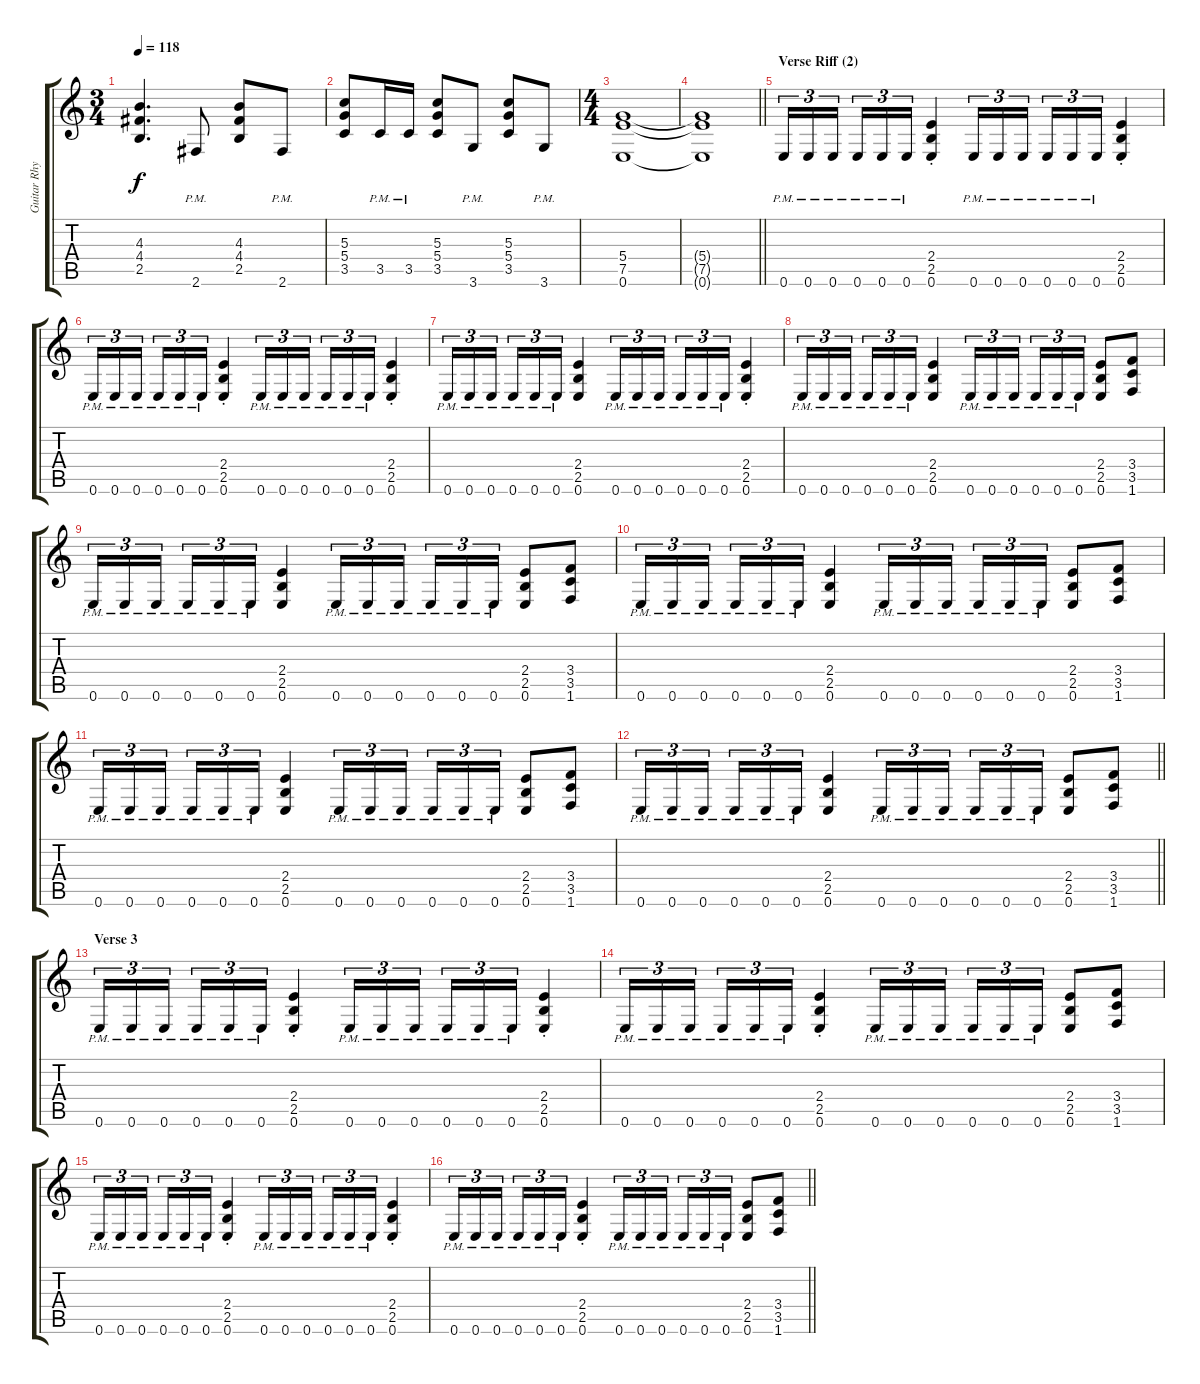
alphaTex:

\track ("Guitar Rhythm" "Guitar Rhy") {instrument electricguitarclean}
\staff {score tabs}
\tuning (E4 B3 G3 D3 A2 E2) {hide}
\ts (3 4)
\tempo 118
\clef g2
\ks c
(4.3 4.4 2.5).4{d dy f} 2.6{pm}.8 (4.3 4.4 2.5).8 2.6{pm}.8 |
(5.3 5.4 3.5).8 3.5{pm}.16 3.5{pm}.16 (5.3 5.4 3.5).8 3.6{pm}.8 (5.3 5.4 3.5).8 3.6{pm}.8 |
\ts (4 4)
(5.4 7.5 0.6).1 |
\barLineRight lightlight
(5.4{t} 7.5{t} 0.6{t}).1 |
\section ("" "Verse Riff (2)")
0.6{pm}.16{tu (3 2) volume 13} 0.6{pm}.16{tu (3 2)} 0.6{pm}.16{tu (3 2) beam splitsecondary} 0.6{pm}.16{tu (3 2)} 0.6{pm}.16{tu (3 2)} 0.6{pm}.16{tu (3 2)} (2.4{st} 2.5{st} 0.6{st}).4 0.6{pm}.16{tu (3 2)} 0.6{pm}.16{tu (3 2)} 0.6{pm}.16{tu (3 2) beam splitsecondary} 0.6{pm}.16{tu (3 2)} 0.6{pm}.16{tu (3 2)} 0.6{pm}.16{tu (3 2)} (2.4{st} 2.5{st} 0.6{st}).4 |
0.6{pm}.16{tu (3 2)} 0.6{pm}.16{tu (3 2)} 0.6{pm}.16{tu (3 2) beam splitsecondary} 0.6{pm}.16{tu (3 2)} 0.6{pm}.16{tu (3 2)} 0.6{pm}.16{tu (3 2)} (2.4{st} 2.5{st} 0.6{st}).4 0.6{pm}.16{tu (3 2)} 0.6{pm}.16{tu (3 2)} 0.6{pm}.16{tu (3 2) beam splitsecondary} 0.6{pm}.16{tu (3 2)} 0.6{pm}.16{tu (3 2)} 0.6{pm}.16{tu (3 2)} (2.4{st} 2.5{st} 0.6{st}).4 |
0.6{pm}.16{tu (3 2)} 0.6{pm}.16{tu (3 2)} 0.6{pm}.16{tu (3 2) beam splitsecondary} 0.6{pm}.16{tu (3 2)} 0.6{pm}.16{tu (3 2)} 0.6{pm}.16{tu (3 2)} (2.4 2.5 0.6).4 0.6{pm}.16{tu (3 2)} 0.6{pm}.16{tu (3 2)} 0.6{pm}.16{tu (3 2) beam splitsecondary} 0.6{pm}.16{tu (3 2)} 0.6{pm}.16{tu (3 2)} 0.6{pm}.16{tu (3 2)} (2.4{st} 2.5{st} 0.6{st}).4 |
0.6{pm}.16{tu (3 2)} 0.6{pm}.16{tu (3 2)} 0.6{pm}.16{tu (3 2) beam splitsecondary} 0.6{pm}.16{tu (3 2)} 0.6{pm}.16{tu (3 2)} 0.6{pm}.16{tu (3 2)} (2.4 2.5 0.6).4 0.6{pm}.16{tu (3 2)} 0.6{pm}.16{tu (3 2)} 0.6{pm}.16{tu (3 2) beam splitsecondary} 0.6{pm}.16{tu (3 2)} 0.6{pm}.16{tu (3 2)} 0.6{pm}.16{tu (3 2)} (2.4 2.5 0.6).8 (3.4 3.5 1.6).8 |
0.6{pm}.16{tu (3 2)} 0.6{pm}.16{tu (3 2)} 0.6{pm}.16{tu (3 2) beam splitsecondary} 0.6{pm}.16{tu (3 2)} 0.6{pm}.16{tu (3 2)} 0.6{pm}.16{tu (3 2)} (2.4 2.5 0.6).4 0.6{pm}.16{tu (3 2)} 0.6{pm}.16{tu (3 2)} 0.6{pm}.16{tu (3 2) beam splitsecondary} 0.6{pm}.16{tu (3 2)} 0.6{pm}.16{tu (3 2)} 0.6{pm}.16{tu (3 2)} (2.4 2.5 0.6).8 (3.4 3.5 1.6).8 |
0.6{pm}.16{tu (3 2)} 0.6{pm}.16{tu (3 2)} 0.6{pm}.16{tu (3 2) beam splitsecondary} 0.6{pm}.16{tu (3 2)} 0.6{pm}.16{tu (3 2)} 0.6{pm}.16{tu (3 2)} (2.4 2.5 0.6).4 0.6{pm}.16{tu (3 2)} 0.6{pm}.16{tu (3 2)} 0.6{pm}.16{tu (3 2) beam splitsecondary} 0.6{pm}.16{tu (3 2)} 0.6{pm}.16{tu (3 2)} 0.6{pm}.16{tu (3 2)} (2.4 2.5 0.6).8 (3.4 3.5 1.6).8 |
0.6{pm}.16{tu (3 2)} 0.6{pm}.16{tu (3 2)} 0.6{pm}.16{tu (3 2) beam splitsecondary} 0.6{pm}.16{tu (3 2)} 0.6{pm}.16{tu (3 2)} 0.6{pm}.16{tu (3 2)} (2.4 2.5 0.6).4 0.6{pm}.16{tu (3 2)} 0.6{pm}.16{tu (3 2)} 0.6{pm}.16{tu (3 2) beam splitsecondary} 0.6{pm}.16{tu (3 2)} 0.6{pm}.16{tu (3 2)} 0.6{pm}.16{tu (3 2)} (2.4 2.5 0.6).8 (3.4 3.5 1.6).8 |
\barLineRight lightlight
0.6{pm}.16{tu (3 2)} 0.6{pm}.16{tu (3 2)} 0.6{pm}.16{tu (3 2) beam splitsecondary} 0.6{pm}.16{tu (3 2)} 0.6{pm}.16{tu (3 2)} 0.6{pm}.16{tu (3 2)} (2.4 2.5 0.6).4 0.6{pm}.16{tu (3 2)} 0.6{pm}.16{tu (3 2)} 0.6{pm}.16{tu (3 2) beam splitsecondary} 0.6{pm}.16{tu (3 2)} 0.6{pm}.16{tu (3 2)} 0.6{pm}.16{tu (3 2)} (2.4 2.5 0.6).8 (3.4 3.5 1.6).8 |
\section ("" "Verse 3")
0.6{pm}.16{tu (3 2)} 0.6{pm}.16{tu (3 2)} 0.6{pm}.16{tu (3 2) beam splitsecondary} 0.6{pm}.16{tu (3 2)} 0.6{pm}.16{tu (3 2)} 0.6{pm}.16{tu (3 2)} (2.4{st} 2.5{st} 0.6{st}).4 0.6{pm}.16{tu (3 2)} 0.6{pm}.16{tu (3 2)} 0.6{pm}.16{tu (3 2) beam splitsecondary} 0.6{pm}.16{tu (3 2)} 0.6{pm}.16{tu (3 2)} 0.6{pm}.16{tu (3 2)} (2.4{st} 2.5{st} 0.6{st}).4 |
0.6{pm}.16{tu (3 2)} 0.6{pm}.16{tu (3 2)} 0.6{pm}.16{tu (3 2) beam splitsecondary} 0.6{pm}.16{tu (3 2)} 0.6{pm}.16{tu (3 2)} 0.6{pm}.16{tu (3 2)} (2.4{st} 2.5{st} 0.6{st}).4 0.6{pm}.16{tu (3 2)} 0.6{pm}.16{tu (3 2)} 0.6{pm}.16{tu (3 2) beam splitsecondary} 0.6{pm}.16{tu (3 2)} 0.6{pm}.16{tu (3 2)} 0.6{pm}.16{tu (3 2)} (2.4 2.5 0.6).8 (3.4 3.5 1.6).8 |
0.6{pm}.16{tu (3 2)} 0.6{pm}.16{tu (3 2)} 0.6{pm}.16{tu (3 2) beam splitsecondary} 0.6{pm}.16{tu (3 2)} 0.6{pm}.16{tu (3 2)} 0.6{pm}.16{tu (3 2)} (2.4{st} 2.5{st} 0.6{st}).4 0.6{pm}.16{tu (3 2)} 0.6{pm}.16{tu (3 2)} 0.6{pm}.16{tu (3 2) beam splitsecondary} 0.6{pm}.16{tu (3 2)} 0.6{pm}.16{tu (3 2)} 0.6{pm}.16{tu (3 2)} (2.4{st} 2.5{st} 0.6{st}).4 |
\barLineRight lightlight
0.6{pm}.16{tu (3 2)} 0.6{pm}.16{tu (3 2)} 0.6{pm}.16{tu (3 2) beam splitsecondary} 0.6{pm}.16{tu (3 2)} 0.6{pm}.16{tu (3 2)} 0.6{pm}.16{tu (3 2)} (2.4{st} 2.5{st} 0.6{st}).4 0.6{pm}.16{tu (3 2)} 0.6{pm}.16{tu (3 2)} 0.6{pm}.16{tu (3 2) beam splitsecondary} 0.6{pm}.16{tu (3 2)} 0.6{pm}.16{tu (3 2)} 0.6{pm}.16{tu (3 2)} (2.4 2.5 0.6).8 (3.4 3.5 1.6).8
